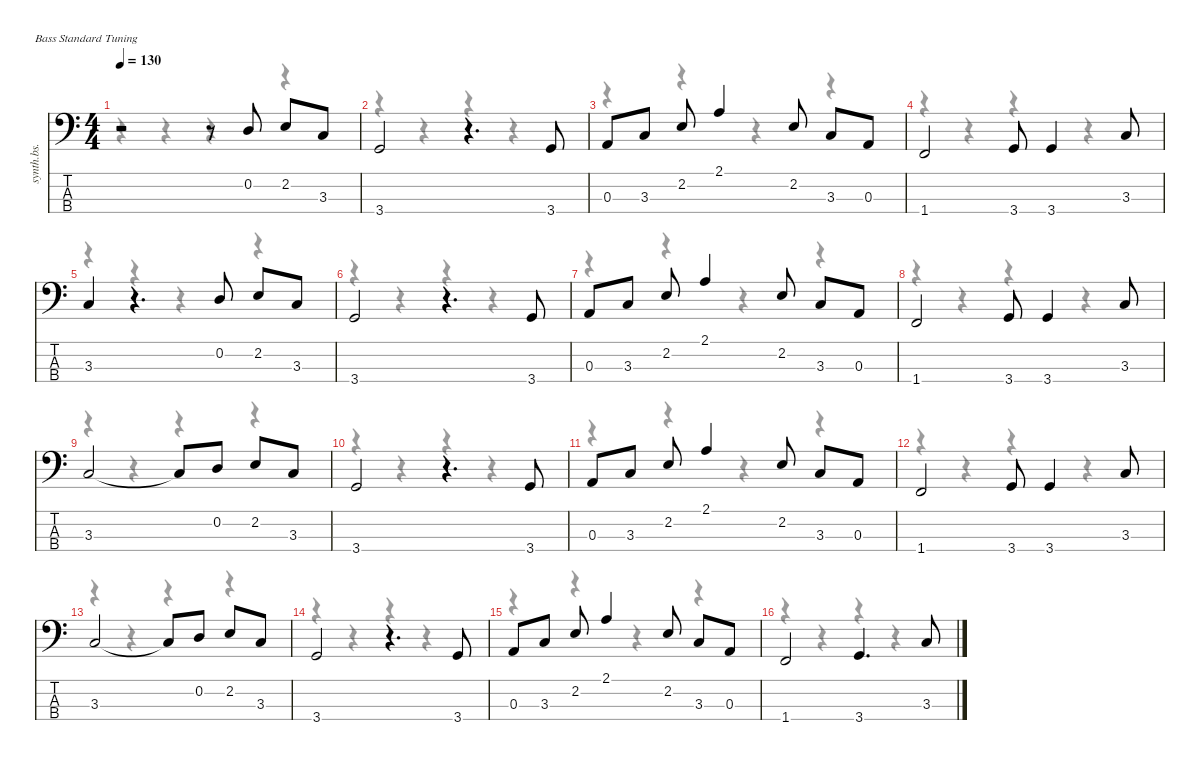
\defaultSystemsLayout 4
\hideDynamics
\bracketExtendMode nobrackets
\track ("Bass Synth" "synth.bs.") {instrument synthbass2}
\staff {score tabs}
\tuning (G2 D2 A1 E1)
\voice
\ts (4 4)
\tempo 130
\clef f4
\ks c
r.2{dy fff} r.8 0.2.8 2.2.8 3.3.8 |
3.4.2 r.4{d} 3.4.8 |
0.3.8 3.3.8 2.2.8 2.1.4 2.2.8 3.3.8 0.3.8 |
1.4.2 3.4.8 3.4.4 3.3.8 |
3.3.4 r.4{d} 0.2.8 2.2.8 3.3.8 |
3.4.2 r.4{d} 3.4.8 |
0.3.8 3.3.8 2.2.8 2.1.4 2.2.8 3.3.8 0.3.8 |
1.4.2 3.4.8 3.4.4 3.3.8 |
3.3.2 3.3{t}.8 0.2.8 2.2.8 3.3.8 |
3.4.2 r.4{d} 3.4.8 |
0.3.8 3.3.8 2.2.8 2.1.4 2.2.8 3.3.8 0.3.8 |
1.4.2 3.4.8 3.4.4 3.3.8 |
3.3.2 3.3{t}.8 0.2.8 2.2.8 3.3.8 |
3.4.2 r.4{d} 3.4.8 |
0.3.8 3.3.8 2.2.8 2.1.4 2.2.8 3.3.8 0.3.8 |
1.4.2 3.4.4{d} 3.3.8
\voice
\clef f4
\ottava regular
\simile none
\ks c
r.4{dy mf} r.4 r.4 r.4 |
r.4 r.4 r.4 r.4 |
r.4 r.4 r.4 r.4 |
r.4 r.4 r.4 r.4 |
r.4 r.4 r.4 r.4 |
r.4 r.4 r.4 r.4 |
r.4 r.4 r.4 r.4 |
r.4 r.4 r.4 r.4 |
r.4 r.4 r.4 r.4 |
r.4 r.4 r.4 r.4 |
r.4 r.4 r.4 r.4 |
r.4 r.4 r.4 r.4 |
r.4 r.4 r.4 r.4 |
r.4 r.4 r.4 r.4 |
r.4 r.4 r.4 r.4 |
r.4 r.4 r.4 r.4
